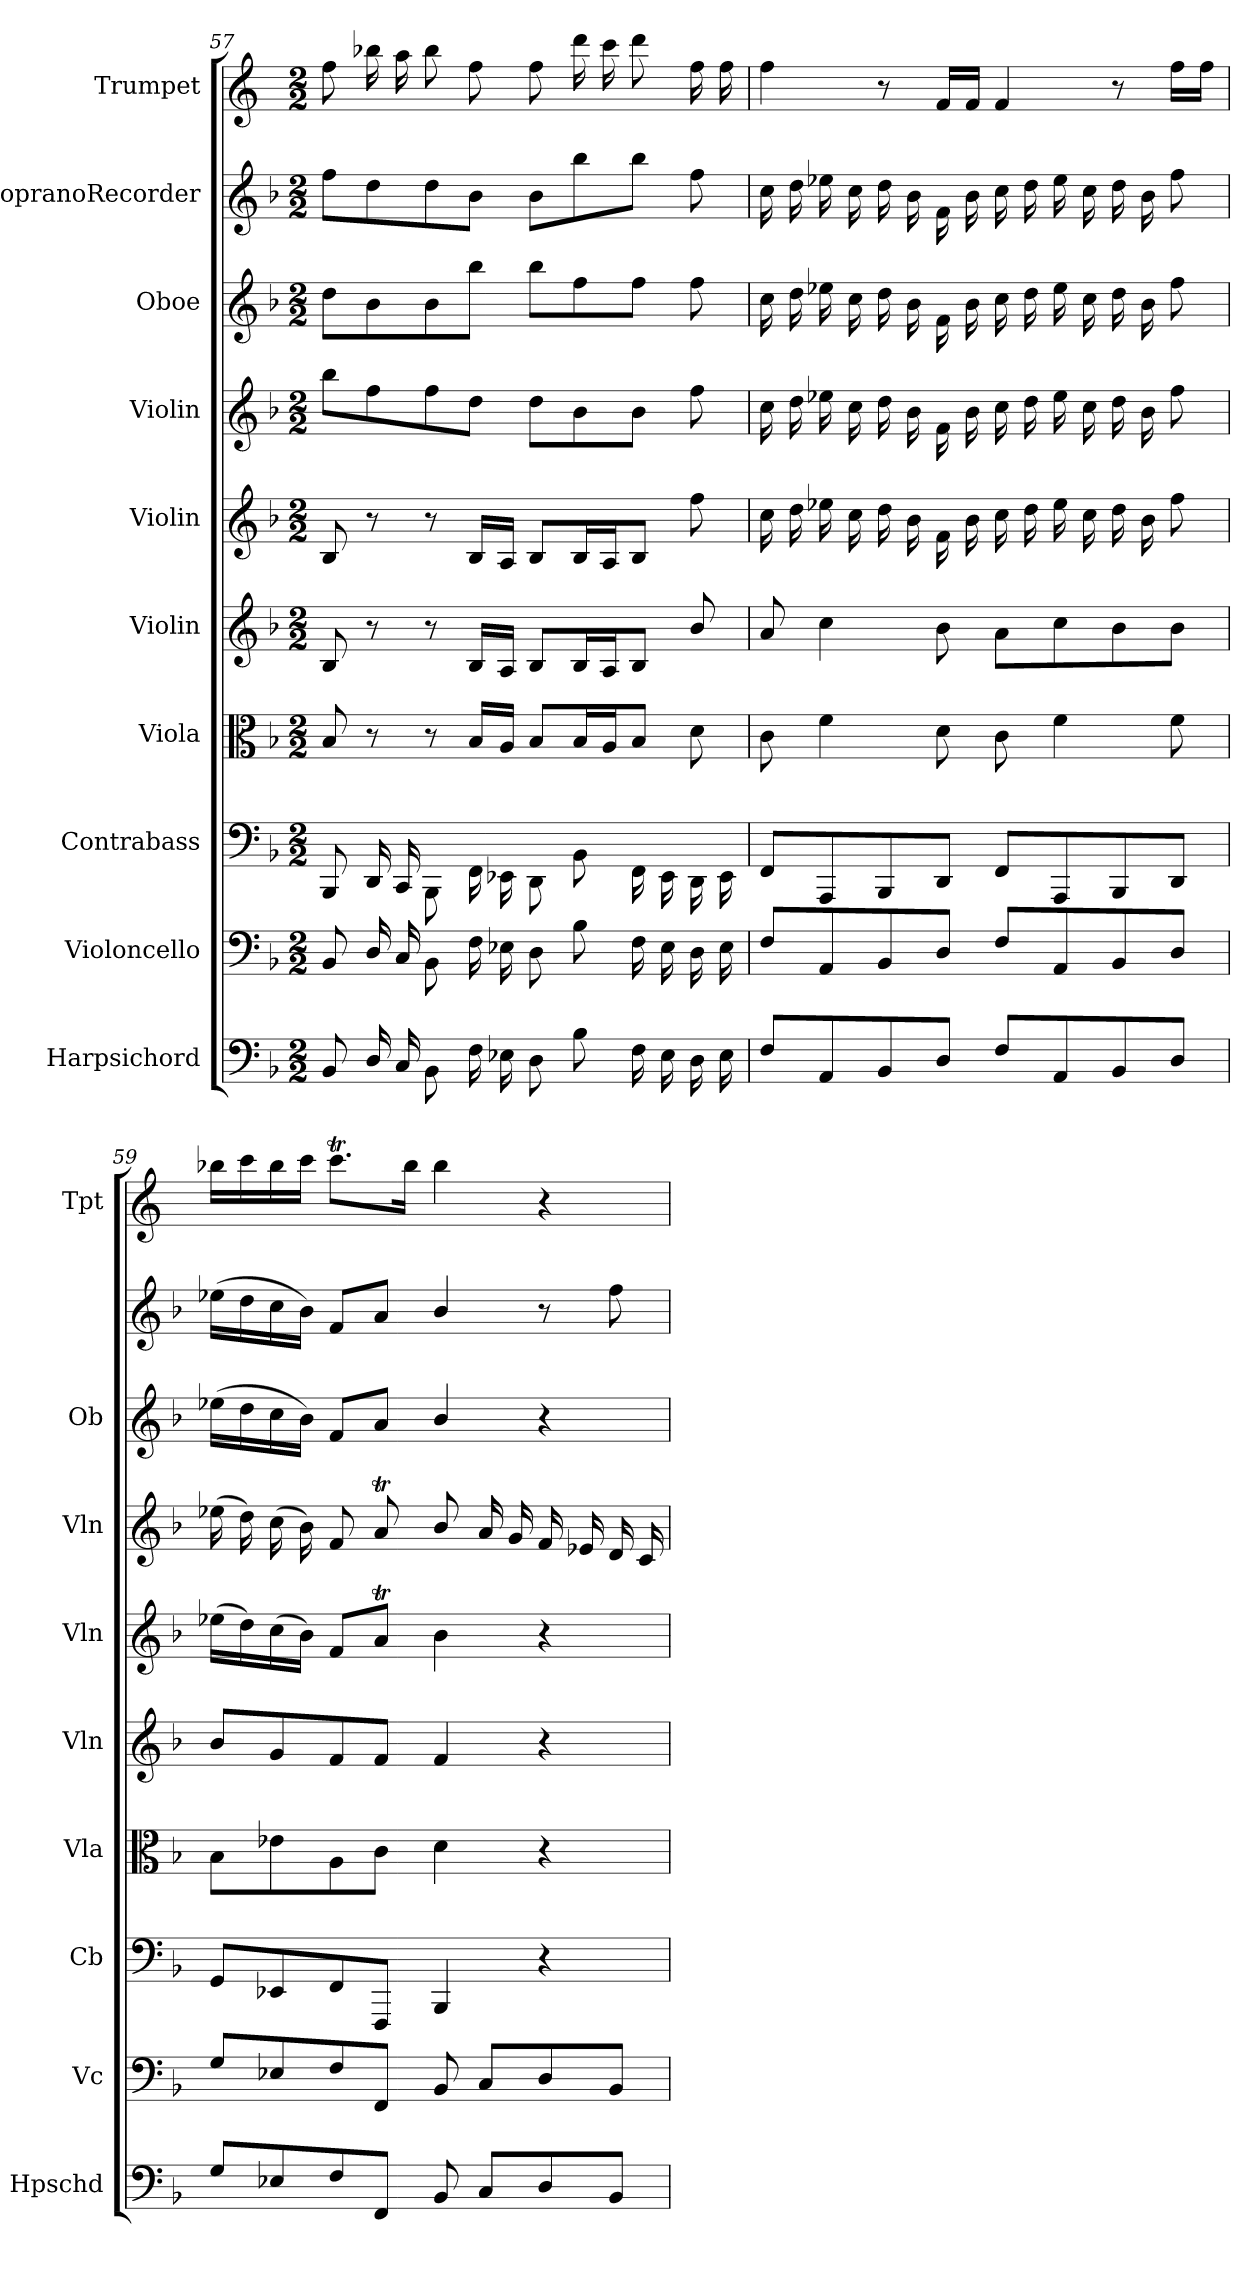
**kern	**kern	**kern	**kern	**kern	**kern	**kern	**kern	**kern	**kern
*part10	*part9	*part8	*part7	*part6	*part5	*part4	*part3	*part2	*part1
*staff10	*staff9	*staff8	*staff7	*staff6	*staff5	*staff4	*staff3	*staff2	*staff1
*I"Harpsichord	*I"Violoncello	*I"Contrabass	*I"Viola	*I"Violin	*I"Violin	*I"Violin	*I"Oboe	*I"SopranoRecorder	*I"Trumpet
*I'Hpschd	*I'Vc	*I'Cb	*I'Vla	*I'Vln	*I'Vln	*I'Vln	*I'Ob	*	*I'Tpt
*clefF4	*clefF4	*clefF4	*clefC3	*clefG2	*clefG2	*clefG2	*clefG2	*clefG2	*clefG2
*k[b-]	*k[b-]	*k[b-]	*k[b-]	*k[b-]	*k[b-]	*k[b-]	*k[b-]	*k[b-]	*k[]
*M2/2	*M2/2	*M2/2	*M2/2	*M2/2	*M2/2	*M2/2	*M2/2	*M2/2	*M2/2
=57	=57	=57	=57	=57	=57	=57	=57	=57	=57
8BB-/	8BB-/	8BBB-/	8B-/	8B-/	8B-/	8bb-\L	8dd\L	8ff\L	8ff\
16D/	16D/	16DD/	8r	8r	8r	8ff\	8b-\	8dd\	16bb-X\
16C/	16C/	16CC/	.	.	.	.	.	.	16aa\
8BB-\	8BB-\	8BBB-\	8r	8r	8r	8ff\	8b-\	8dd\	8bb-\
16F\	16F\	16FF\	16B-/LL	16B-/LL	16B-/LL	8dd\J	8bb-\J	8b-\J	8ff\
16E-X\	16E-X\	16EE-X\	16A/JJ	16A/JJ	16A/JJ	.	.	.	.
8D\	8D\	8DD\	8B-/L	8B-/L	8B-/L	8dd\L	8bb-\L	8b-\L	8ff\
8B-\	8B-\	8BB-\	16B-/L	16B-/L	16B-/L	8b-\	8ff\	8bb-\	16ddd\
.	.	.	16A/J	16A/J	16A/J	.	.	.	16ccc\
16F\	16F\	16FF\	8B-/J	8B-/J	8B-/J	8b-\J	8ff\J	8bb-\J	8ddd\
16E-\	16E-\	16EE-\	.	.	.	.	.	.	.
16D\	16D\	16DD\	8d\	8b-/	8ff\	8ff\	8ff\	8ff\	16ff\
16E-\	16E-\	16EE-\	.	.	.	.	.	.	16ff\
=58	=58	=58	=58	=58	=58	=58	=58	=58	=58
8F/L	8F/L	8FF/L	8c\	8a/	16cc\	16cc\	16cc\	16cc\	4ff\
.	.	.	.	.	16dd\	16dd\	16dd\	16dd\	.
8AA/	8AA/	8AAA/	4f\	4cc\	16ee-X\	16ee-X\	16ee-X\	16ee-X\	.
.	.	.	.	.	16cc\	16cc\	16cc\	16cc\	.
8BB-/	8BB-/	8BBB-/	.	.	16dd\	16dd\	16dd\	16dd\	8r
.	.	.	.	.	16b-\	16b-\	16b-\	16b-\	.
8D/J	8D/J	8DD/J	8d\	8b-\	16f\	16f\	16f\	16f\	16f/LL
.	.	.	.	.	16b-\	16b-\	16b-\	16b-\	16f/JJ
8F/L	8F/L	8FF/L	8c\	8a\L	16cc\	16cc\	16cc\	16cc\	4f/
.	.	.	.	.	16dd\	16dd\	16dd\	16dd\	.
8AA/	8AA/	8AAA/	4f\	8cc\	16ee-\	16ee-\	16ee-\	16ee-\	.
.	.	.	.	.	16cc\	16cc\	16cc\	16cc\	.
8BB-/	8BB-/	8BBB-/	.	8b-\	16dd\	16dd\	16dd\	16dd\	8r
.	.	.	.	.	16b-\	16b-\	16b-\	16b-\	.
8D/J	8D/J	8DD/J	8f\	8b-\J	8ff\	8ff\	8ff\	8ff\	16ff\LL
.	.	.	.	.	.	.	.	.	16ff\JJ
=59	=59	=59	=59	=59	=59	=59	=59	=59	=59
8G/L	8G/L	8GG/L	8B-\L	8b-/L	(16ee-X\LL	(16ee-X\	(16ee-X\LL	(16ee-X\LL	16bb-X\LL
.	.	.	.	.	16dd\)	16dd\)	16dd\	16dd\	16ccc\
8E-X/	8E-X/	8EE-X/	8e-X\	8g/	(16cc\	(16cc\	16cc\	16cc\	16bb-\
.	.	.	.	.	16b-\JJ)	16b-\)	16b-\JJ)	16b-\JJ)	16ccc\JJ
8F/	8F/	8FF/	8A\	8f/	8f/L	8f/	8f/L	8f/L	8.cccT\L
8FF/J	8FF/J	8FFF/J	8c\J	8f/J	8at/J	8at/	8a/J	8a/J	.
.	.	.	.	.	.	.	.	.	16bb-\Jk
8BB-/	8BB-/	4BBB-/	4d\	4f/	4b-\	8b-/	4b-/	4b-/	4bb-\
8C/L	8C/L	.	.	.	.	16a/	.	.	.
.	.	.	.	.	.	16g/	.	.	.
8D/	8D/	4r	4r	4r	4r	16f/	4r	8r	4r
.	.	.	.	.	.	16e-X/	.	.	.
8BB-/J	8BB-/J	.	.	.	.	16d/	.	8ff\	.
.	.	.	.	.	.	16c/	.	.	.
=	=	=	=	=	=	=	=	=	=
*-	*-	*-	*-	*-	*-	*-	*-	*-	*-
